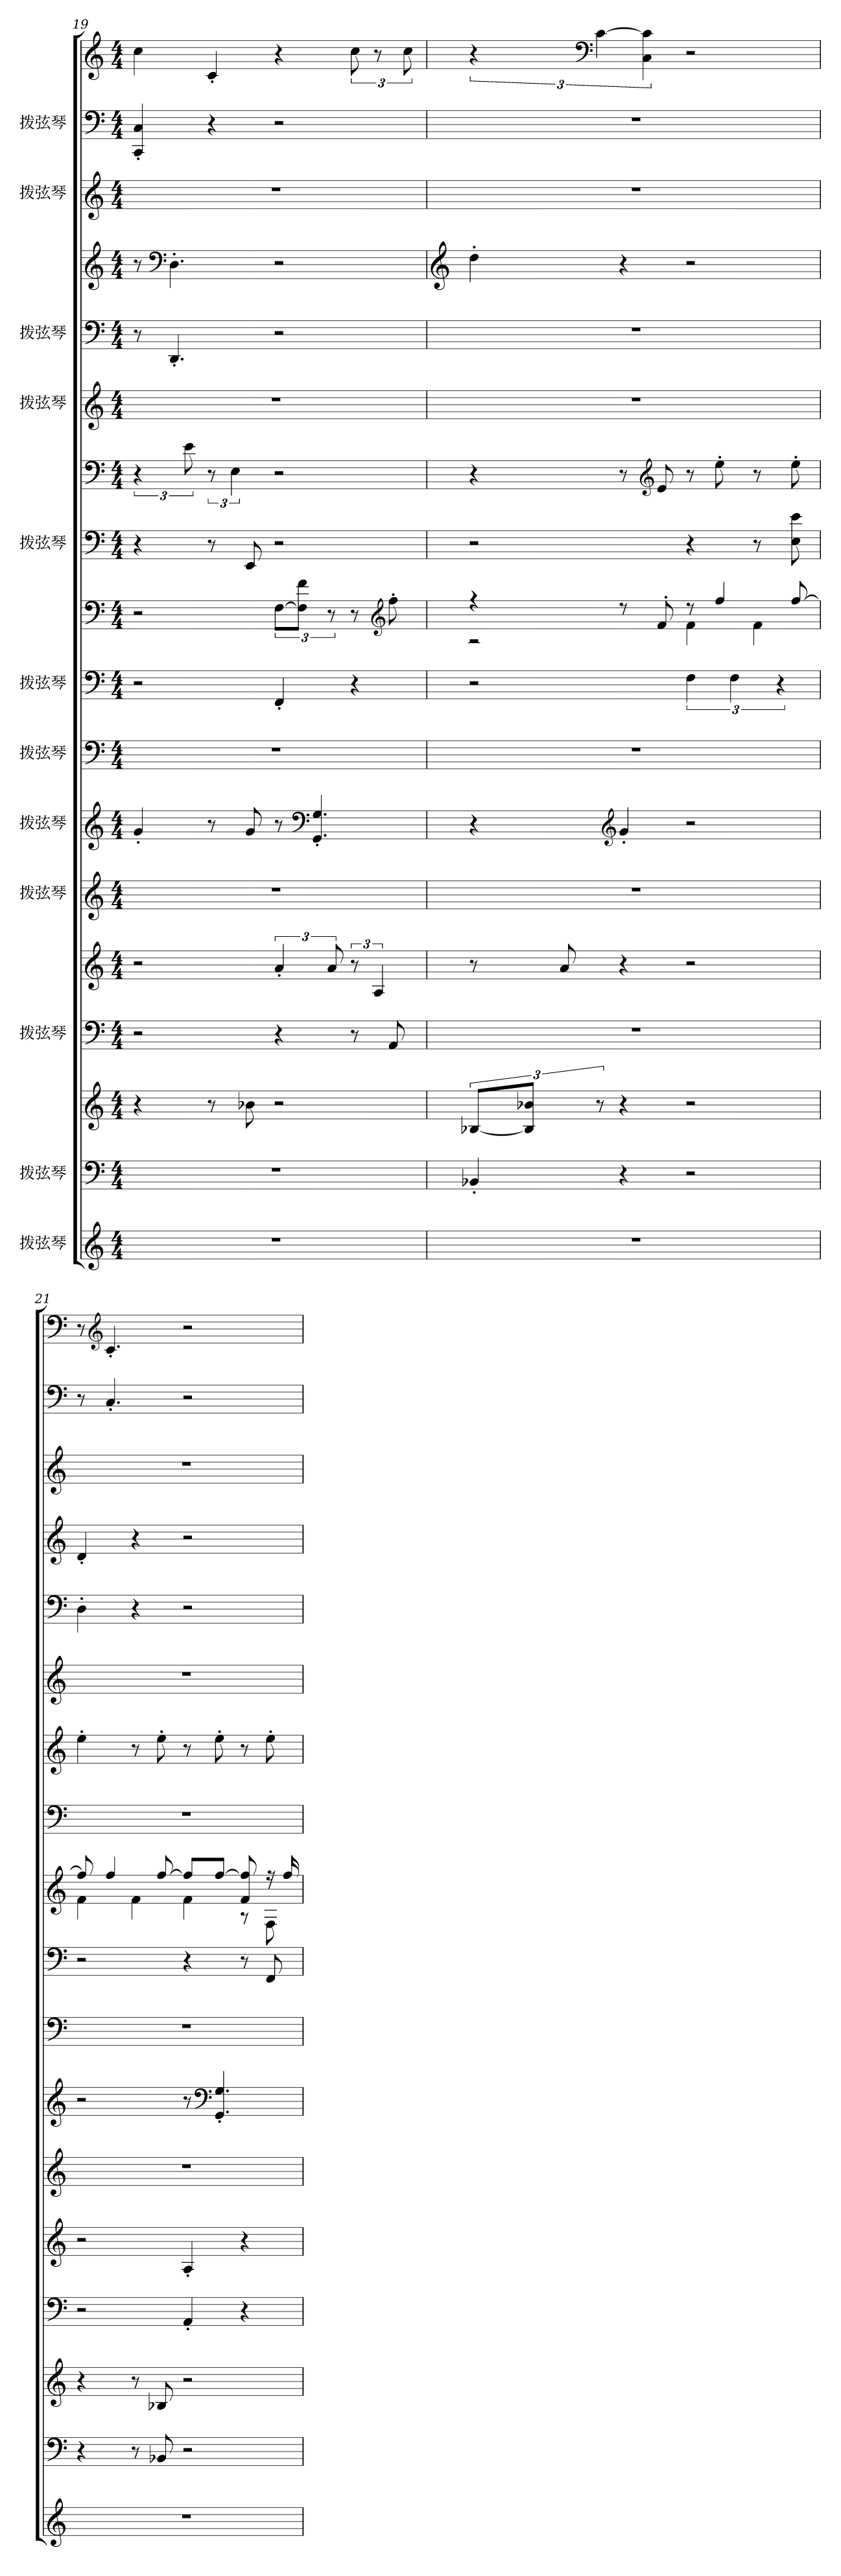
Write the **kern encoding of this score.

**kern	**kern	**kern	**kern	**kern	**kern	**kern	**kern	**kern	**kern	**kern	**kern	**kern	**kern	**kern	**kern	**kern	**kern
*part12	*part11	*part11	*part10	*part10	*part9	*part8	*part7	*part6	*part6	*part5	*part5	*part4	*part3	*part3	*part2	*part1	*part1
*staff18	*staff17	*staff16	*staff15	*staff14	*staff13	*staff12	*staff11	*staff10	*staff9	*staff8	*staff7	*staff6	*staff5	*staff4	*staff3	*staff2	*staff1
*I"拨弦琴	*I"拨弦琴	*	*I"拨弦琴	*	*I"拨弦琴	*I"拨弦琴	*I"拨弦琴	*I"拨弦琴	*	*I"拨弦琴	*	*I"拨弦琴	*I"拨弦琴	*	*I"拨弦琴	*I"拨弦琴	*
!!LO:PB:g=z
*clefG2	*clefF4	*clefG2	*clefF4	*clefG2	*clefG2	*clefG2	*clefF4	*clefF4	*clefF4	*clefF4	*clefF4	*clefG2	*clefF4	*clefG2	*clefG2	*clefF4	*clefG2
*k[]	*k[]	*k[]	*k[]	*k[]	*k[]	*k[]	*k[]	*k[]	*k[]	*k[]	*k[]	*k[]	*k[]	*k[]	*k[]	*k[]	*k[]
*M4/4	*M4/4	*M4/4	*M4/4	*M4/4	*M4/4	*M4/4	*M4/4	*M4/4	*M4/4	*M4/4	*M4/4	*M4/4	*M4/4	*M4/4	*M4/4	*M4/4	*M4/4
=19	=19	=19	=19	=19	=19	=19	=19	=19	=19	=19	=19	=19	=19	=19	=19	=19	=19
1r	1r	4r	2r	2r	1r	4g'/	1r	2r	2r	4r	6r	1r	8r	8r	1r	4CC/' 4C/'	4cc\
*	*	*	*	*	*	*	*	*	*	*	*	*	*	*clefF4	*	*	*
.	.	.	.	.	.	.	.	.	.	.	.	.	4.DD'/	4.D'\	.	.	.
.	.	.	.	.	.	.	.	.	.	.	12e\	.	.	.	.	.	.
.	.	8r	.	.	.	8r	.	.	.	8r	12r	.	.	.	.	4r	4c'/
.	.	.	.	.	.	.	.	.	.	.	6E\	.	.	.	.	.	.
.	.	8b-X\	.	.	.	8g/	.	.	.	8EE/	.	.	.	.	.	.	.
.	.	2r	4r	6a'/	.	8r	.	4FF'/	[12F\L	2r	2r	.	2r	2r	.	2r	4r
.	.	.	.	.	.	.	.	.	12F\] 12f\J	.	.	.	.	.	.	.	.
*	*	*	*	*	*	*clefF4	*	*	*	*	*	*	*	*	*	*	*
.	.	.	.	.	.	4.GG/' 4.G/'	.	.	.	.	.	.	.	.	.	.	.
.	.	.	.	12a/	.	.	.	.	12r	.	.	.	.	.	.	.	.
.	.	.	8r	12r	.	.	.	4r	8r	.	.	.	.	.	.	.	12cc\
.	.	.	.	6A/	.	.	.	.	.	.	.	.	.	.	.	.	12r
*	*	*	*	*	*	*	*	*	*clefG2	*	*	*	*	*	*	*	*
.	.	.	8AA/	.	.	.	.	.	8ff'\	.	.	.	.	.	.	.	.
.	.	.	.	.	.	.	.	.	.	.	.	.	.	.	.	.	12cc\
=20	=20	=20	=20	=20	=20	=20	=20	=20	=20	=20	=20	=20	=20	=20	=20	=20	=20
*	*	*	*	*	*	*	*	*	*	*	*	*	*	*clefG2	*	*	*
*	*	*	*	*	*	*	*	*	*^	*	*	*	*	*	*	*	*
1r	4BB-X'/	[12B-X/L	1r	8r	1r	4r	1r	2r	4r	2r	2r	4r	1r	1r	4dd'\	1r	1r	6r
.	.	12B-/] 12b-X/J	.	.	.	.	.	.	.	.	.	.	.	.	.	.	.	.
.	.	.	.	8a/	.	.	.	.	.	.	.	.	.	.	.	.	.	.
*	*	*	*	*	*	*	*	*	*	*	*	*	*	*	*	*	*	*clefF4
.	.	12r	.	.	.	.	.	.	.	.	.	.	.	.	.	.	.	[6c\
*	*	*	*	*	*	*clefG2	*	*	*	*	*	*	*	*	*	*	*	*
.	4r	4r	.	4r	.	4g'/	.	.	8r	.	.	8r	.	.	4r	.	.	.
.	.	.	.	.	.	.	.	.	.	.	.	.	.	.	.	.	.	6C\ 6c\]
*	*	*	*	*	*	*	*	*	*	*	*	*clefG2	*	*	*	*	*	*
.	.	.	.	.	.	.	.	.	8f'/	.	.	8e/	.	.	.	.	.	.
.	2r	2r	.	2r	.	2r	.	6F\	8r	4f\	4r	8r	.	.	2r	.	.	2r
.	.	.	.	.	.	.	.	.	4ff/	.	.	8ee'\	.	.	.	.	.	.
.	.	.	.	.	.	.	.	6F\	.	.	.	.	.	.	.	.	.	.
.	.	.	.	.	.	.	.	.	.	4f\	8r	8r	.	.	.	.	.	.
.	.	.	.	.	.	.	.	6r	.	.	.	.	.	.	.	.	.	.
.	.	.	.	.	.	.	.	.	[8ff/	.	8E\ 8e\	8ee'\	.	.	.	.	.	.
!!LO:PB:g=z
=21	=21	=21	=21	=21	=21	=21	=21	=21	=21	=21	=21	=21	=21	=21	=21	=21	=21	=21
1r	4r	4r	2r	2r	1r	2r	1r	2r	8ff/]	4f\	1r	4ee'\	1r	4D'\	4d'/	1r	8r	8r
*	*	*	*	*	*	*	*	*	*	*	*	*	*	*	*	*	*	*clefG2
.	.	.	.	.	.	.	.	.	4ff/	.	.	.	.	.	.	.	4.C'/	4.c'/
.	8r	8r	.	.	.	.	.	.	.	4f\	.	8r	.	4r	4r	.	.	.
.	8BB-X/	8B-X/	.	.	.	.	.	.	[8ff/	.	.	8ee'\	.	.	.	.	.	.
.	2r	2r	4AA'/	4A'/	.	8r	.	4r	8ff/L]	4f\	.	8r	.	2r	2r	.	2r	2r
*	*	*	*	*	*	*clefF4	*	*	*	*	*	*	*	*	*	*	*	*
.	.	.	.	.	.	4.GG/' 4.G/'	.	.	[8ff/J	.	.	8ee'\	.	.	.	.	.	.
.	.	.	4r	4r	.	.	.	8r	8f/ 8ff/]	8r	.	8r	.	.	.	.	.	.
.	.	.	.	.	.	.	.	8FF/	16r	8F\	.	8ee'\	.	.	.	.	.	.
.	.	.	.	.	.	.	.	.	16ff/	.	.	.	.	.	.	.	.	.
*	*	*	*	*	*	*	*	*	*v	*v	*	*	*	*	*	*	*	*
=	=	=	=	=	=	=	=	=	=	=	=	=	=	=	=	=	=
*-	*-	*-	*-	*-	*-	*-	*-	*-	*-	*-	*-	*-	*-	*-	*-	*-	*-
